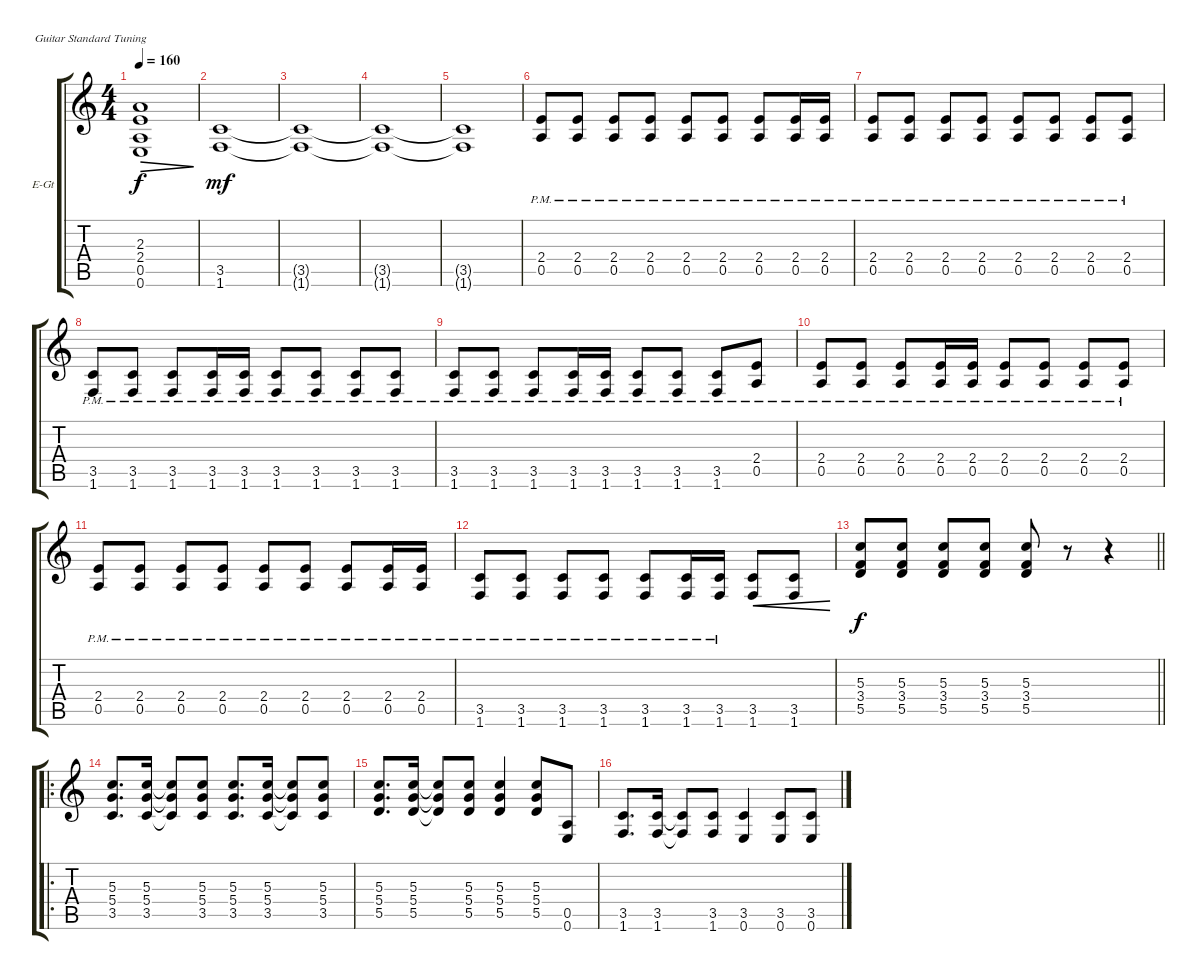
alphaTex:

\defaultSystemsLayout 4
\bracketExtendMode groupsimilarinstruments
\firstSystemTrackNameOrientation horizontal
\otherSystemsTrackNameOrientation horizontal
\track ("Guitar 1" "E-Gt") {instrument distortionguitar}
\staff {score tabs}
\tuning (E4 B3 G3 D3 A2 E2)
\ts (4 4)
\tempo 160
\clef g2
\ks c
(0.6{t} 0.5{t} 2.4{t} 2.3{t}).1{dec dy f} |
(3.5 1.6).1{dy mf} |
(1.6{t} 3.5{t}).1 |
(1.6{t} 3.5{t}).1 |
(1.6{t} 3.5{t}).1 |
(0.5{pm} 2.4{pm}).8 (0.5{pm} 2.4{pm}).8 (0.5{pm} 2.4{pm}).8 (0.5{pm} 2.4{pm}).8 (0.5{pm} 2.4{pm}).8 (0.5{pm} 2.4{pm}).8 (0.5{pm} 2.4{pm}).8 (0.5{pm} 2.4{pm}).16 (0.5{pm} 2.4{pm}).16 |
(0.5{pm} 2.4{pm}).8 (0.5{pm} 2.4{pm}).8 (0.5{pm} 2.4{pm}).8 (0.5{pm} 2.4{pm}).8 (0.5{pm} 2.4{pm}).8 (0.5{pm} 2.4{pm}).8 (0.5{pm} 2.4{pm}).8 (0.5{pm} 2.4{pm}).8 |
(3.5{pm} 1.6{pm}).8 (3.5{pm} 1.6{pm}).8 (3.5{pm} 1.6{pm}).8 (3.5{pm} 1.6{pm}).16 (3.5{pm} 1.6{pm}).16 (3.5{pm} 1.6{pm}).8 (3.5{pm} 1.6{pm}).8 (3.5{pm} 1.6{pm}).8 (3.5{pm} 1.6{pm}).8 |
(3.5{pm} 1.6{pm}).8 (3.5{pm} 1.6{pm}).8 (3.5{pm} 1.6{pm}).8 (3.5{pm} 1.6{pm}).16 (3.5{pm} 1.6{pm}).16 (3.5{pm} 1.6{pm}).8 (3.5{pm} 1.6{pm}).8 (3.5{pm} 1.6{pm}).8 (0.5{pm} 2.4{pm}).8 |
(0.5{pm} 2.4{pm}).8 (0.5{pm} 2.4{pm}).8 (0.5{pm} 2.4{pm}).8 (0.5{pm} 2.4{pm}).16 (0.5{pm} 2.4{pm}).16 (0.5{pm} 2.4{pm}).8 (0.5{pm} 2.4{pm}).8 (0.5{pm} 2.4{pm}).8 (0.5{pm} 2.4{pm}).8 |
(0.5{pm} 2.4{pm}).8 (0.5{pm} 2.4{pm}).8 (0.5{pm} 2.4{pm}).8 (0.5{pm} 2.4{pm}).8 (0.5{pm} 2.4{pm}).8 (0.5{pm} 2.4{pm}).8 (0.5{pm} 2.4{pm}).8 (0.5{pm} 2.4{pm}).16 (0.5{pm} 2.4{pm}).16 |
(3.5{pm} 1.6{pm}).8 (3.5{pm} 1.6{pm}).8 (3.5{pm} 1.6{pm}).8 (3.5{pm} 1.6{pm}).8 (3.5{pm} 1.6{pm}).8 (3.5{pm} 1.6{pm}).16 (3.5{pm} 1.6{pm}).16 (1.6 3.5).8{cre} (1.6 3.5).8{cre} |
\barLineRight lightlight
(5.5 3.4 5.3).8{dy f} (5.5 3.4 5.3).8 (5.5 3.4 5.3).8 (5.5 3.4 5.3).8 (5.5 3.4 5.3).8 r.8 r.4 |
\ro
(3.5 5.4 5.3).8{d} (3.5 5.4 5.3).16 (3.5{t} 5.4{t} 5.3{t}).8 (3.5 5.4 5.3).8 (3.5 5.4 5.3).8{d} (3.5 5.4 5.3).16 (3.5{t} 5.4{t} 5.3{t}).8 (3.5 5.4 5.3).8 |
(5.5 5.4 5.3).8{d} (5.5 5.4 5.3).16 (5.5{t} 5.4{t} 5.3{t}).8 (5.5 5.4 5.3).8 (5.5 5.4 5.3).4 (5.5 5.4 5.3).8 (0.5 0.6).8 |
(1.6 3.5).8{d} (1.6 3.5).16 (1.6{t} 3.5{t}).8 (1.6 3.5).8 (0.6 3.5).4 (0.6 3.5).8 (0.6 3.5).8
